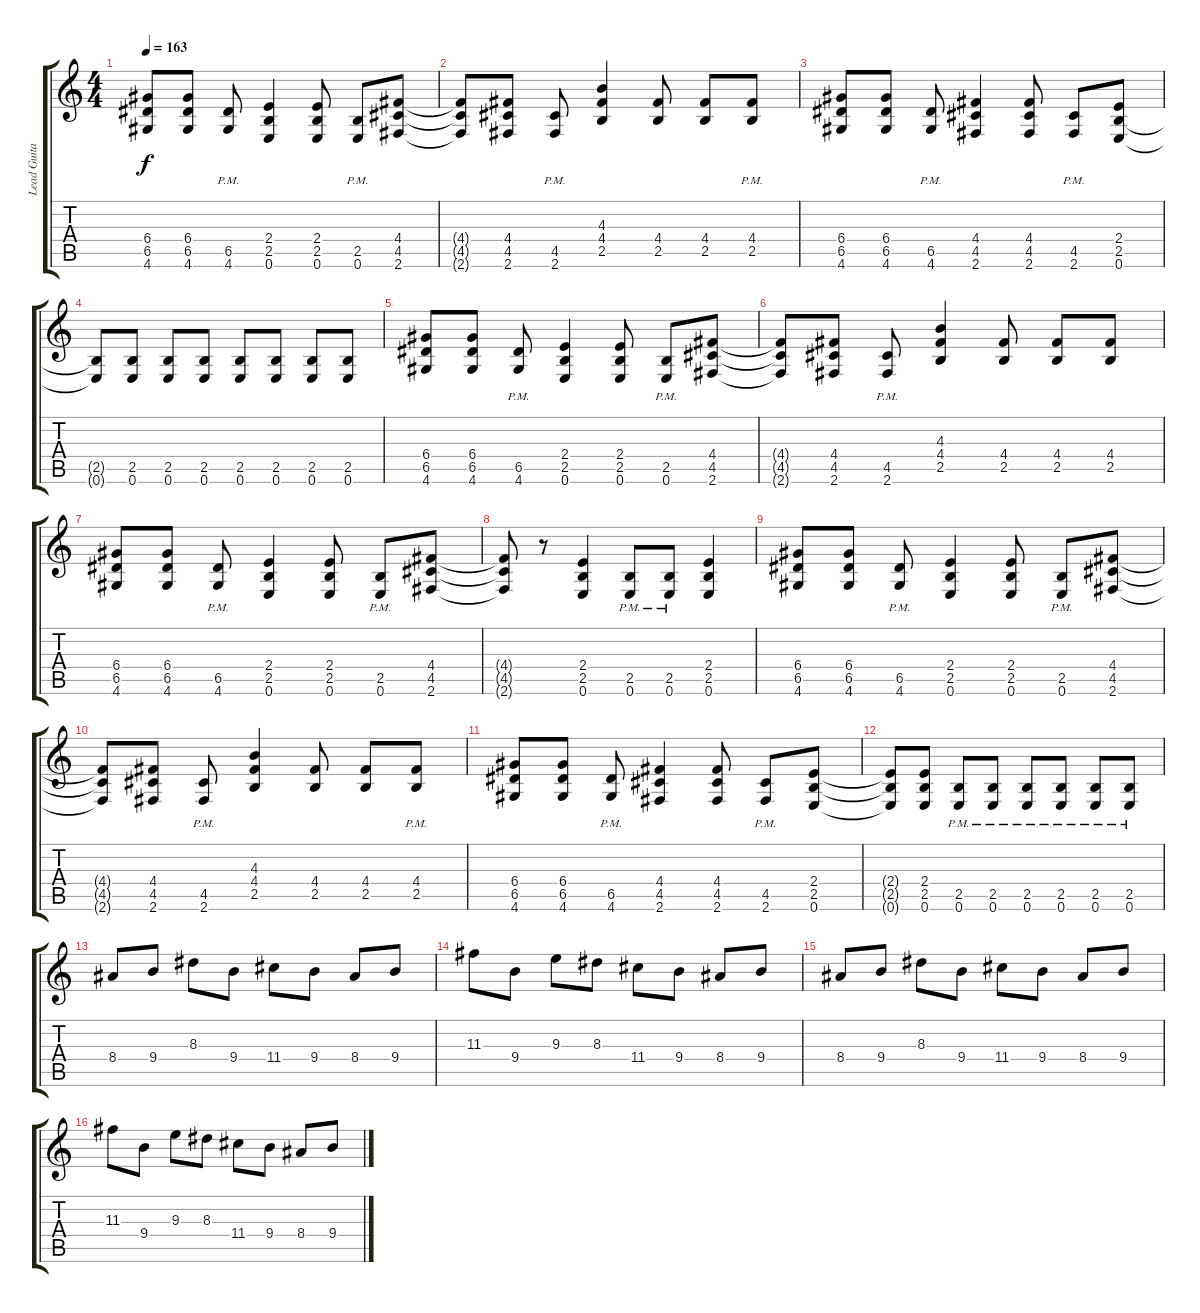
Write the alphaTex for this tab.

\track ("Lead Guitar - Guitarra Solo" "Lead Guita") {instrument distortionguitar}
\staff {score tabs}
\tuning (E4 B3 G3 D3 A2 E2) {hide}
\ts (4 4)
\tempo 163
\clef g2
\ks c
(6.4 6.5 4.6).8{dy f} (6.4 6.5 4.6).8 (6.5{pm} 4.6{pm}).8 (2.4 2.5 0.6).4 (2.4 2.5 0.6).8 (2.5{pm} 0.6{pm}).8 (4.4 4.5 2.6).8 |
(4.4{t} 4.5{t} 2.6{t}).8 (4.4 4.5 2.6).8 (4.5{pm} 2.6{pm}).8 (4.3 4.4 2.5).4 (4.4 2.5).8 (4.4 2.5).8 (4.4{pm} 2.5{pm}).8 |
(6.4 6.5 4.6).8 (6.4 6.5 4.6).8 (6.5{pm} 4.6{pm}).8 (4.4 4.5 2.6).4 (4.4 4.5 2.6).8 (4.5{pm} 2.6{pm}).8 (2.4 2.5 0.6).8 |
(2.5{t} 0.6{t}).8 (2.5 0.6).8 (2.5 0.6).8 (2.5 0.6).8 (2.5 0.6).8 (2.5 0.6).8 (2.5 0.6).8 (2.5 0.6).8 |
(6.4 6.5 4.6).8 (6.4 6.5 4.6).8 (6.5{pm} 4.6{pm}).8 (2.4 2.5 0.6).4 (2.4 2.5 0.6).8 (2.5{pm} 0.6{pm}).8 (4.4 4.5 2.6).8 |
(4.4{t} 4.5{t} 2.6{t}).8 (4.4 4.5 2.6).8 (4.5{pm} 2.6{pm}).8 (4.3 4.4 2.5).4 (4.4 2.5).8 (4.4 2.5).8 (4.4 2.5).8 |
(6.4 6.5 4.6).8 (6.4 6.5 4.6).8 (6.5{pm} 4.6{pm}).8 (2.4 2.5 0.6).4 (2.4 2.5 0.6).8 (2.5{pm} 0.6{pm}).8 (4.4 4.5 2.6).8 |
(4.4{t} 4.5{t} 2.6{t}).8 r.8 (2.4 2.5 0.6).4 (2.5{pm} 0.6{pm}).8 (2.5{pm} 0.6{pm}).8 (2.4 2.5 0.6).4 |
(6.4 6.5 4.6).8 (6.4 6.5 4.6).8 (6.5{pm} 4.6{pm}).8 (2.4 2.5 0.6).4 (2.4 2.5 0.6).8 (2.5{pm} 0.6{pm}).8 (4.4 4.5 2.6).8 |
(4.4{t} 4.5{t} 2.6{t}).8 (4.4 4.5 2.6).8 (4.5{pm} 2.6{pm}).8 (4.3 4.4 2.5).4 (4.4 2.5).8 (4.4 2.5).8 (4.4{pm} 2.5{pm}).8 |
(6.4 6.5 4.6).8 (6.4 6.5 4.6).8 (6.5{pm} 4.6{pm}).8 (4.4 4.5 2.6).4 (4.4 4.5 2.6).8 (4.5{pm} 2.6{pm}).8 (2.4 2.5 0.6).8 |
(2.4{t} 2.5{t} 0.6{t}).8 (2.4 2.5 0.6).8 (2.5{pm} 0.6).8 (2.5{pm} 0.6).8 (2.5{pm} 0.6).8 (2.5{pm} 0.6{pm}).8 (2.5{pm} 0.6{pm}).8 (2.5{pm} 0.6{pm}).8 |
8.4.8 9.4.8 8.3.8 9.4.8 11.4.8 9.4.8 8.4.8 9.4.8 |
11.3.8 9.4.8 9.3.8 8.3.8 11.4.8 9.4.8 8.4.8 9.4.8 |
8.4.8 9.4.8 8.3.8 9.4.8 11.4.8 9.4.8 8.4.8 9.4.8 |
11.3.8 9.4.8 9.3.8 8.3.8 11.4.8 9.4.8 8.4.8 9.4.8
